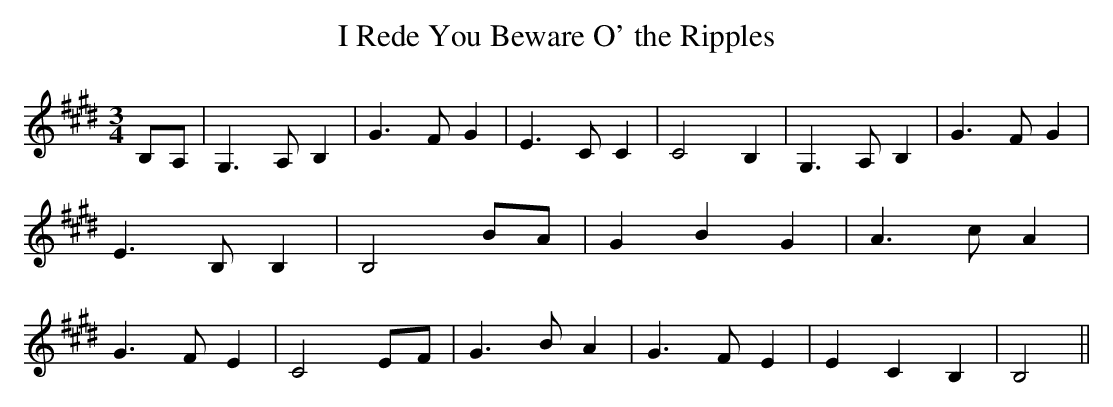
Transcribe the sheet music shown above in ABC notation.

X:1
T:I Rede You Beware O' the Ripples
M:3/4
L:1/4
K:E
B,/2-A,/2| G,3/2 A,/2 B,| G3/2 F/2 G| E3/2 C/2 C| C2 B,| G,3/2 A,/2 B,|\
 G3/2 F/2 G| E3/2 B,/2 B,| B,2 B/2A/2| G B G| A3/2 c/2- A| G3/2 F/2 E|\
 C2E/2-F/2| G3/2 B/2 A| G3/2 F/2 E| E C B,| B,2||
